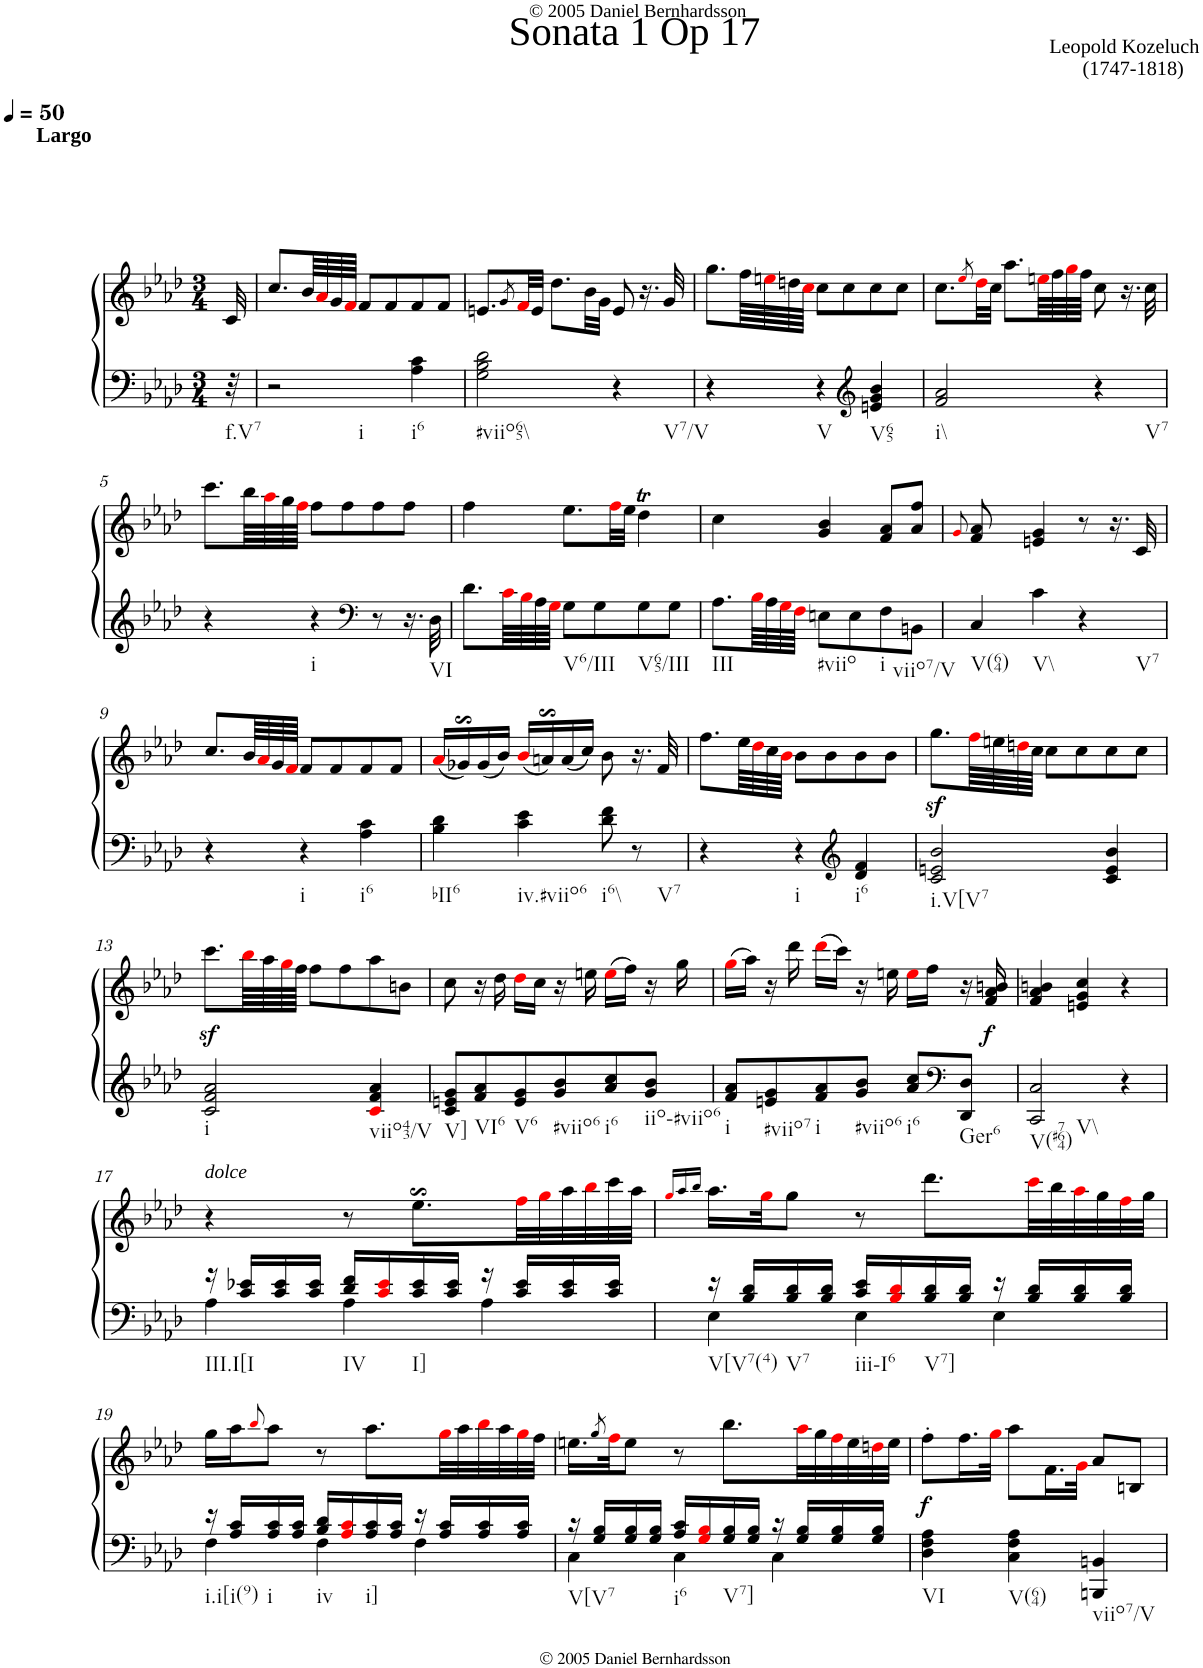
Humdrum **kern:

**kern	**kern	**dynam
*part1	*part1	*part1
*staff2	*staff1	*staff1/2
*I"Piano	*	*
*I'Pno.	*	*
*clefF4	*clefG2	*
*k[b-e-a-d-]	*k[b-e-a-d-]	*
*A-:	*A-:	*
*M3/4	*M3/4	*
*MM50	*MM50	*
=	=	=
!	!LO:TX:a:B:t=Largo	!
!LO:TX:b:t=f.V7	!	!
32r	32c/	.
=1	=1	=1
!LO:TX:b:t=i	!	!
2r	8.cc/L	.
.	64b-/LLL	.
.	64a-i/	.
.	64g/	.
.	64fi/JJJJ	.
.	8f/L	.
.	8f/	.
!LO:TX:b:t=i6	!	!
4A-\ 4c\	8f/	.
.	8f/J	.
=2	=2	=2
!LO:TX:b:t=#viio65\\	!	!
2G\ 2B-\ 2d-\	8.en/L	.
.	8qg/	.
.	32fi/LL	.
.	32e/JJJ	.
.	8.dd-\L	.
.	32b-\LL	.
.	32g\JJJ	.
!LO:TX:b:t=V7/V	!	!
4r	8e/	.
.	16.r	.
.	32g/	.
=3	=3	=3
4r	8.gg\L	.
.	64ff\LLL	.
.	64eeni\	.
.	64ddn\	.
.	64cci\JJJJ	.
!LO:TX:b:t=V	!	!
4r	8cc\L	.
.	8cc\	.
*clefG2	*	*
!LO:TX:b:t=V65	!	!
4en/ 4g/ 4b-/	8cc\	.
.	8cc\J	.
=4	=4	=4
!LO:TX:b:t=i\\	!	!
2f/ 2a-/	8.cc\L	.
.	8qee-i/	.
.	32dd-i\LL	.
.	32cc\JJJ	.
.	8.aa-\L	.
.	64eeni\LLL	.
.	64ff\	.
.	64ggi\	.
.	64ff\JJJJ	.
!LO:TX:b:t=V7	!	!
4r	8cc\	.
.	16.r	.
.	32cc\	.
!!LO:LB:g=z
=5	=5	=5
4r	8.ccc\L	.
.	64bb-\LLL	.
.	64aa-i\	.
.	64gg\	.
.	64ffi\JJJJ	.
!LO:TX:b:t=i	!	!
4r	8ff\L	.
.	8ff\	.
*clefF4	*	*
8r	8ff\	.
16.r	8ff\J	.
!LO:TX:b:t=VI	!	!
32D-\	.	.
=6	=6	=6
8.d-\L	4ff\	.
64ci\LLL	.	.
64B-i\	.	.
64A-\	.	.
64Gi\JJJJ	.	.
!LO:TX:b:t=V6/III	!	!
8G\L	8.ee-\L	.
8G\	.	.
.	32ffi\LL	.
.	32ee-\JJJ	.
!LO:TX:b:t=V65/III	!	!
8G\	4dd-T\	.
8G\J	.	.
=7	=7	=7
!LO:TX:b:t=III	!	!
8.A-\L	4cc\	.
64B-i\LLL	.	.
64A-\	.	.
64Gi\	.	.
64Fi\JJJJ	.	.
!LO:TX:b:t=#viio	!	!
8En\L	4g/ 4b-/	.
8E\	.	.
!LO:TX:b:t=i	!	!
8F\	8f/ 8a-/L	.
!LO:TX:b:t=viio7/V	!	!
8BBn\J	8a-/ 8ff/J	.
=8	=8	=8
.	8qgi/	.
!LO:TX:b:t=V(64)	!	!
4C/	8f/ 8a-/	.
.	8ryy	.
!LO:TX:b:t=V\\	!	!
4c\	4en/ 4g/	.
!LO:TX:b:t=V7	!	!
4r	8r	.
.	16.r	.
.	32c/	.
!!LO:LB:g=z
=9	=9	=9
4r	8.cc/L	.
.	64b-/LLL	.
.	64a-i/	.
.	64g/	.
.	64fi/JJJJ	.
!LO:TX:b:t=i	!	!
4r	8f/L	.
.	8f/	.
!LO:TX:b:t=i6	!	!
4A-\ 4c\	8f/	.
.	8f/J	.
=10	=10	=10
!LO:TX:b:t=bII6	!	!
4B-\ 4d-\	(16a-i/LL	.
.	16g-Xs$Ss/)	.
.	(16g-/	.
.	16b-/JJ)	.
!LO:TX:b:t=iv.#viio6	!	!
4c\ 4e-\	(16b-i/LL	.
.	16ans$sS/)	.
.	(16a/	.
.	16cc/JJ)	.
!LO:TX:b:t=i6\\	!	!
8d-\ 8f\	8b-\	.
!LO:TX:b:t=V7	!	!
8r	16.r	.
.	32f/	.
=11	=11	=11
4r	8.ff\L	.
.	64ee-\LLL	.
.	64dd-i\	.
.	64cc\	.
.	64b-i\JJJJ	.
!LO:TX:b:t=i	!	!
4r	8b-\L	.
.	8b-\	.
*clefG2	*	*
!LO:TX:b:t=i6	!	!
4d-/ 4f/	8b-\	.
.	8b-\J	.
=12	=12	=12
!LO:TX:b:t=i.V[V7	!	!
2c/ 2en/ 2b-/	8.ggz<\L	.
.	64ffi\LLL	.
.	64een\	.
.	64ddni\	.
.	64cc\JJJJ	.
.	8cc\L	.
.	8cc\	.
4c/ 4e/ 4b-/	8cc\	.
.	8cc\J	.
!!LO:LB:g=z
=13	=13	=13
!LO:TX:b:t=i	!	!
2c/ 2f/ 2a-/	8.cccz<\L	.
.	64bb-i\LLL	.
.	64aa-\	.
.	64ggi\	.
.	64ff\JJJJ	.
.	8ff\L	.
.	8ff\	.
!LO:TX:b:t=viio43/V	!	!
4ci/ 4f/ 4a-/	8aa-\	.
.	8bn\J	.
=14	=14	=14
!LO:TX:b:t=V]	!	!
8c/ 8en/ 8g/L	8cc\	.
!LO:TX:b:t=VI6	!	!
8f/ 8a-/	16r	.
.	16dd-\	.
!LO:TX:b:t=V6	!	!
8e/ 8g/	16dd-i\LL	.
.	16cc\JJ	.
!LO:TX:b:t=#viio6	!	!
8g/ 8b-/	16r	.
.	16een\	.
!LO:TX:b:t=i6	!	!
8a-/ 8cc/	(16eei\LL	.
.	16ff\JJ)	.
!LO:TX:b:t=iio-#viio6	!	!
8g/ 8b-/J	16r	.
.	16gg\	.
=15	=15	=15
!LO:TX:b:t=i	!	!
8f/ 8a-/L	(16ggi\LL	.
.	16aa-\JJ)	.
!LO:TX:b:t=#viio7	!	!
8en/ 8g/	16r	.
.	16ddd-\	.
!LO:TX:b:t=i	!	!
8f/ 8a-/	(16ddd-i\LL	.
.	16ccc\JJ)	.
!LO:TX:b:t=#viio6	!	!
8g/ 8b-/J	16r	.
.	16een\	.
!LO:TX:b:t=i6	!	!
8a-/ 8cc/L	16eei\LL	.
.	16ff\JJ	.
*clefF4	*	*
!LO:TX:b:t=Ger6	!	!
8DD-/ 8D-/J	16r	.
!	!	!LO:DY:b
.	16f/ 16a-/ 16bn/	f
=16	=16	=16
!LO:TX:b:t=V(#764)	!	!
!LO:TX:b:t=V\\	!	!
2CC/ 2C/	4f/ 4a-/ 4bn/	.
.	4en/ 4g/ 4cc/	.
4r	4r	.
!!LO:LB:g=z
=17	=17	=17
*^	*	*
!	!	!LO:TX:a:i:t=dolce	!
!LO:TX:b:t=III.I[I	!	!	!
16r	4A-\	4r	.
16c/ 16e-X/LL	.	.	.
16c/ 16e-/	.	.	.
16c/ 16e-/JJ	.	.	.
!LO:TX:b:t=IV	!	!	!
16d-/ 16f/LL	4A-\	8r	.
16ci/ 16e-i/	.	.	.
!LO:TX:b:t=I]	!	!	!
16c/ 16e-/	.	8.ee-s$SS\L	.
16c/ 16e-/JJ	.	.	.
16r	4A-\	.	.
16c/ 16e-/LL	.	32ffi\LL	.
.	.	32ggi\	.
16c/ 16e-/	.	32aa-\	.
.	.	32bb-i\	.
16c/ 16e-/JJ	.	32ccc\	.
.	.	32aa-\JJJ	.
=18	=18	=18	=18
.	.	16qggi/LL	.
.	.	16qaa-/	.
.	.	16qbb-/JJ	.
!LO:TX:b:t=V[V7(4)	!	!	!
16r	4E-\	16.aa-\LL	.
16B-/ 16d-/LL	.	.	.
.	.	32ggi\JK	.
!LO:TX:b:t=V7	!	!	!
16B-/ 16d-/	.	8gg\J	.
16B-/ 16d-/JJ	.	.	.
!LO:TX:b:t=iii-I6	!	!	!
16c/ 16e-/LL	4E-\	8r	.
16B-i/ 16d-i/	.	.	.
!LO:TX:b:t=V7]	!	!	!
16B-/ 16d-/	.	8.ddd-\L	.
16B-/ 16d-/JJ	.	.	.
16r	4E-\	.	.
16B-/ 16d-/LL	.	32ccci\LL	.
.	.	32bb-\	.
16B-/ 16d-/	.	32aa-i\	.
.	.	32gg\	.
16B-/ 16d-/JJ	.	32ffi\	.
.	.	32gg\JJJ	.
!!LO:LB:g=z
=19	=19	=19	=19
!LO:TX:b:t=i.i[i(9)	!	!	!
16r	4F\	16gg\LL	.
16A-/ 16c/LL	.	16aa-\J	.
.	.	8qbb-i/	.
!LO:TX:b:t=i	!	!	!
16A-/ 16c/	.	8aa-\J	.
16A-/ 16c/JJ	.	.	.
!LO:TX:b:t=iv	!	!	!
16B-/ 16d-/LL	4F\	8r	.
16A-i/ 16ci/	.	.	.
!LO:TX:b:t=i]	!	!	!
16A-/ 16c/	.	8.aa-\L	.
16A-/ 16c/JJ	.	.	.
16r	4F\	.	.
16A-/ 16c/LL	.	32ggi\LL	.
.	.	32aa-\	.
16A-/ 16c/	.	32bb-i\	.
.	.	32aa-\	.
16A-/ 16c/JJ	.	32ggi\	.
.	.	32ff\JJJ	.
=20	=20	=20	=20
!LO:TX:b:t=V[V7	!	!	!
16r	4C\	16.een\LL	.
16G/ 16B-/LL	.	.	.
.	.	8qgg/	.
.	.	32ffi\JK	.
16G/ 16B-/	.	8ee\J	.
16G/ 16B-/JJ	.	.	.
!LO:TX:b:t=i6	!	!	!
16A-/ 16c/LL	4C\	8r	.
16Gi/ 16B-i/	.	.	.
!LO:TX:b:t=V7]	!	!	!
16G/ 16B-/	.	8.bb-\L	.
16G/ 16B-/JJ	.	.	.
16r	4C\	.	.
16G/ 16B-/LL	.	32aa-i\LL	.
.	.	32gg\	.
16G/ 16B-/	.	32ffi\	.
.	.	32ee\	.
16G/ 16B-/JJ	.	32ddni\	.
.	.	32ee\JJJ	.
*v	*v	*	*
=21	=21	=21
!LO:TX:b:t=VI	!	!
!	!	!LO:DY:b
4D-\ 4F\ 4A-\	8ff'\L	f
.	16.ff\L	.
.	32ggi\JJk	.
!LO:TX:b:t=V(64)	!	!
4C\ 4F\ 4A-\	8aa-\L	.
.	16.f\L	.
.	32gi\JJk	.
!LO:TX:b:t=viio7/V	!	!
4BBBn/ 4BBn/	8a-/L	.
.	8Bn/J	.
=	=	=
*-	*-	*-
